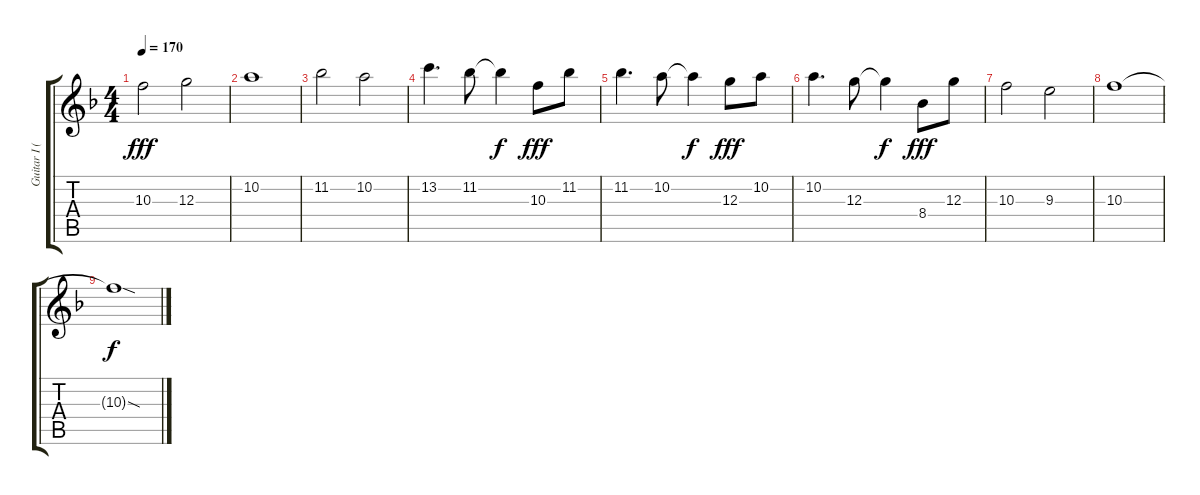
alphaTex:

\track ("Guitar I (Hirasawa Yui)" "Guitar I (") {instrument overdrivenguitar}
\staff {score tabs}
\tuning (E4 B3 G3 D3 A2 E2) {hide}
\ts (4 4)
\tempo 170
\clef g2
\ks f
10.3.2{dy fff} 12.3.2 |
10.2.1 |
11.2.2 10.2.2 |
13.2.4{d} 11.2.8 11.2{t}.4{dy f} 10.3.8{dy fff} 11.2.8 |
11.2.4{d} 10.2.8 10.2{t}.4{dy f} 12.3.8{dy fff} 10.2.8 |
10.2.4{d} 12.3.8 12.3{t}.4{dy f} 8.4.8{dy fff} 12.3.8 |
10.3.2 9.3.2 |
10.3.1 |
10.3{sod t}.1{dy f}
